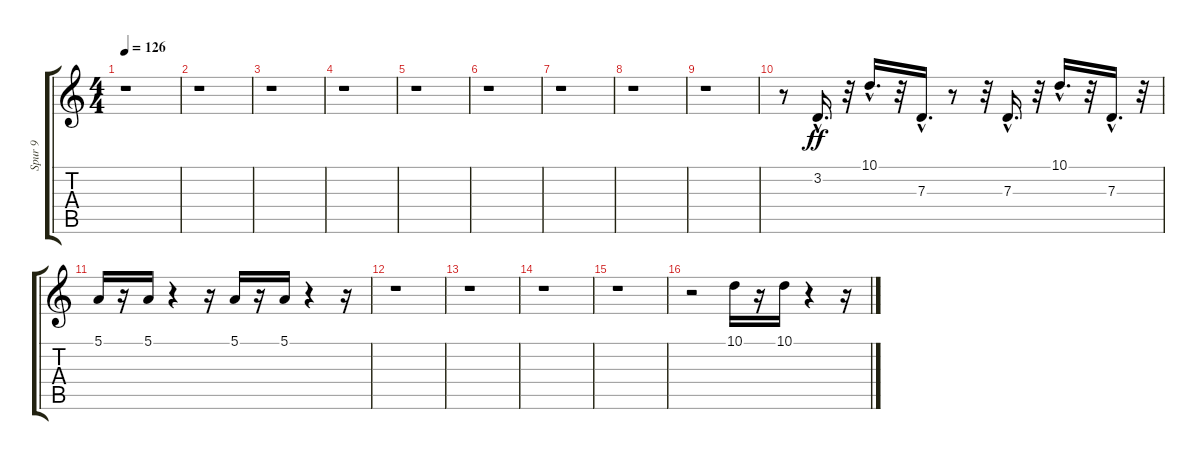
\track ("Spur 9" "Spur 9") {instrument lead2sawtooth}
\staff {score tabs}
\tuning (E4 B3 G3 D3 A2 E2) {hide}
\ts (4 4)
\tempo 126
\clef g2
\ks c
r.1{dy ff} |
r.1 |
r.1 |
r.1 |
r.1 |
r.1 |
r.1 |
r.1 |
r.1 |
r.8 3.2{hac}.16{d} r.32 10.1{hac}.16{d} r.32 7.3{hac}.16{d} r.8 r.32 7.3{hac}.16{d} r.32 10.1{hac}.16{d} r.32 7.3{hac}.16{d} r.32 |
5.1.16 r.16 5.1.16 r.4 r.16 5.1.16 r.16 5.1.16 r.4 r.16 |
r.1 |
r.1 |
r.1 |
r.1 |
r.2 10.1.16{volume 7} r.16 10.1.16 r.4 r.16
